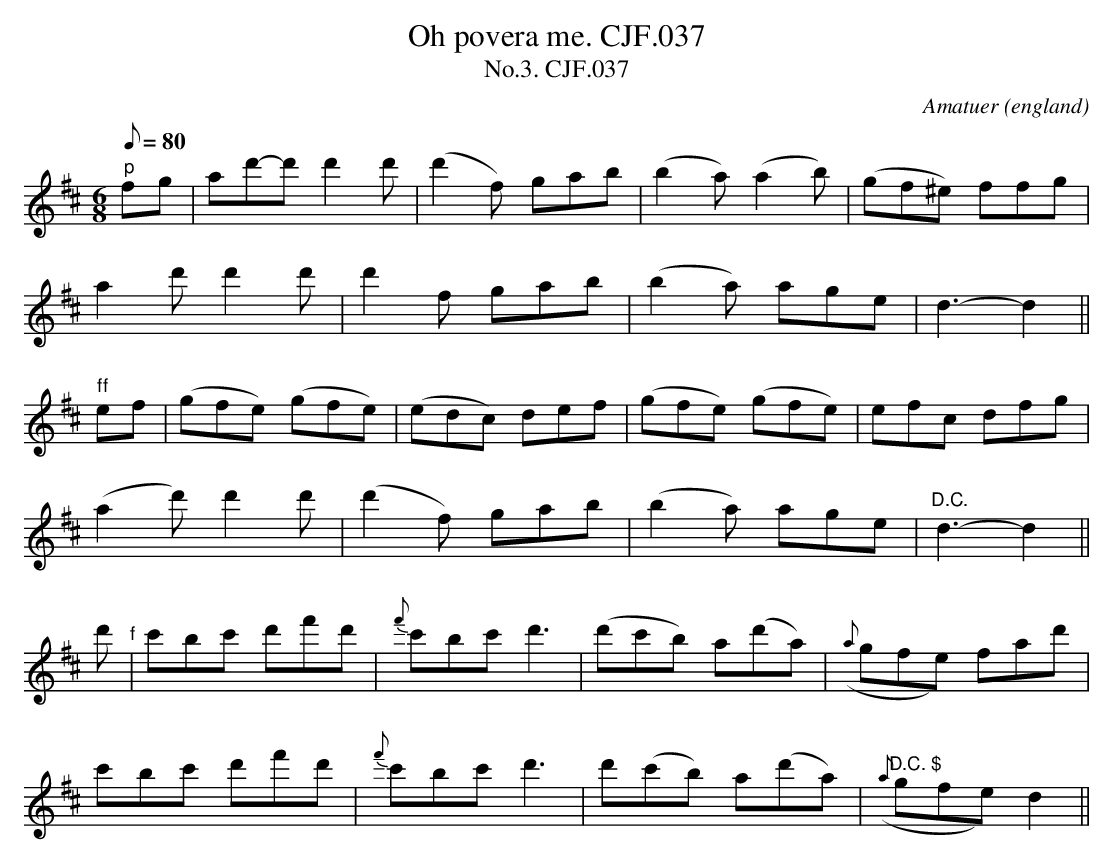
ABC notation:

X:1
T:Oh povera me. CJF.037
T:No.3. CJF.037
O:england
M:6/8
L:1/8
Q:80
C:Amatuer
K:D
"p"fg|ad'-d'd'2d'|(d'2f) gab|(b2a)(a2b)|\(gf^e) ffg|
a2d'd'2d'|d'2f gab|(b2a) age|d3-d2h||
"ff"ef|(gfe) (gfe)|(edc) def|(gfe) (gfe)|efc dfg|
(a2d') d'2d'|(d'2f) gab|(b2a) age|"D.C."d3-d2||
d'"f"|c'bc' d'f'd'|{f'}c'bc'd'3|(d'c'b) a(d'a)|({a}gfe) fad'|
c'bc' d'f'd'|{f'}c'bc'd'3|d'(c'b) a(d'a) |({a}"D.C. $"gfe)d2||
